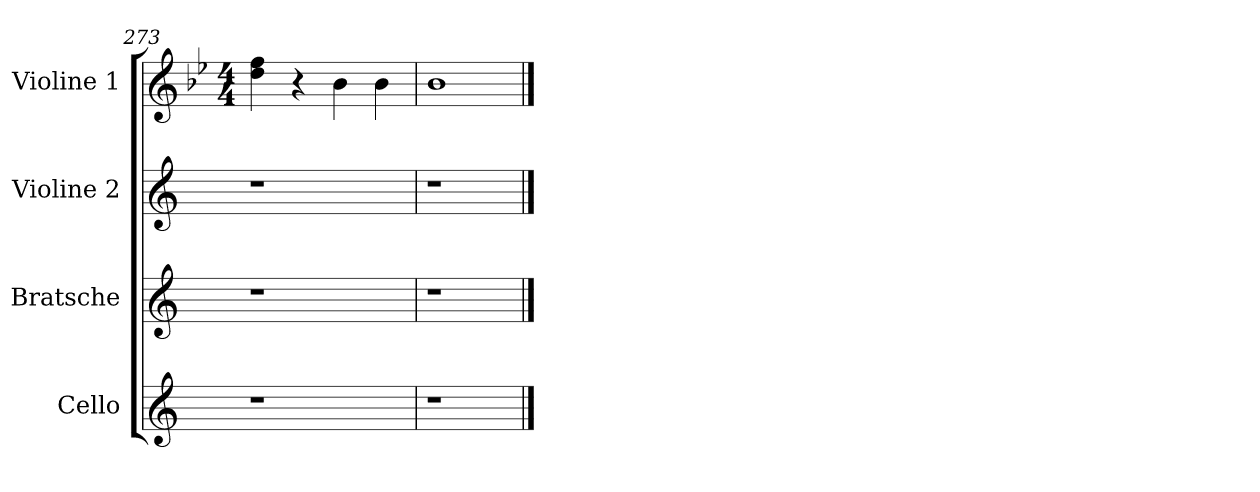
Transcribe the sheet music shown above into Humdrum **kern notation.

**kern	**kern	**kern	**kern
*part4	*part3	*part2	*part1
*staff4	*staff3	*staff2	*staff1
*I"Cello	*I"Bratsche	*I"Violine 2	*I"Violine 1
*	*I'Br.	*I'Vl.2	*I'Vl.1
*clefG2	*clefG2	*clefG2	*clefG2
*k[]	*k[]	*k[]	*k[b-e-]
*	*	*	*M4/4
=273	=273	=273	=273
1r	1r	1r	4dd\ 4ff\
.	.	.	4r
.	.	.	4b-\
.	.	.	4b-\
=274	=274	=274	=274
1r	1r	1r	1b-
==	==	==	==
*-	*-	*-	*-
